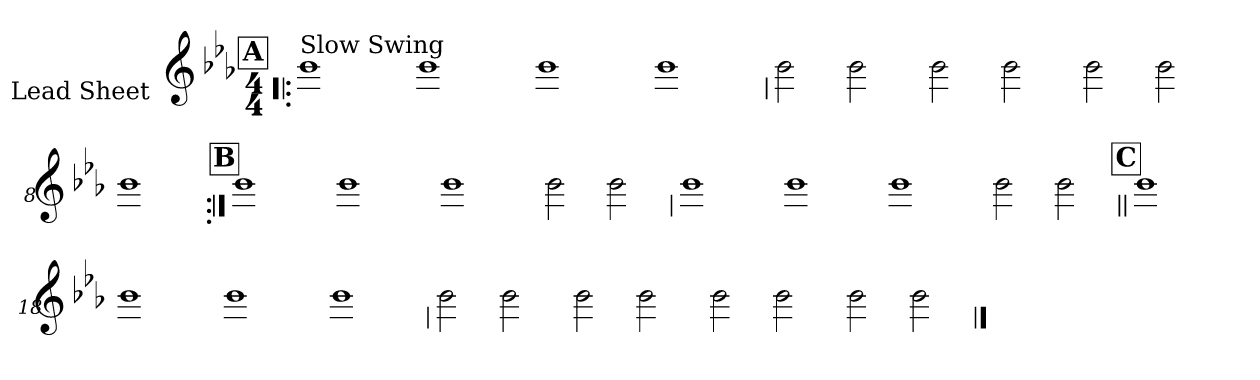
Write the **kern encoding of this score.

**kern
*part1
*staff1
*I"Lead Sheet
*stria0
*clefG2
*k[b-e-a-]
*E-:
*M4/4
!!LO:REH:place=s1:a:t=A
=1!|:
!LO:TX:a:t=Slow Swing
1b-
=2-
1b-
=3-
1b-
=4-
1b-
!!LO:LB:g=z
=5
2b-
2b-
=6-
2b-
2b-
=7-
2b-
2b-
=8-
1b-
!!LO:LB:g=z
!!LO:REH:place=s1:a:t=B
=9:|!
1b-
=10-
1b-
=11-
1b-
=12-
2b-
2b-
!!LO:LB:g=z
=13
1b-
=14-
1b-
=15-
1b-
=16-
2b-
2b-
!!LO:LB:g=z
!!LO:REH:place=s1:a:t=C
=17||
1b-
=18-
1b-
=19-
1b-
=20-
1b-
!!LO:LB:g=z
=21
2b-
2b-
=22-
2b-
2b-
=23-
2b-
2b-
=24-
2b-
2b-
==
*-
